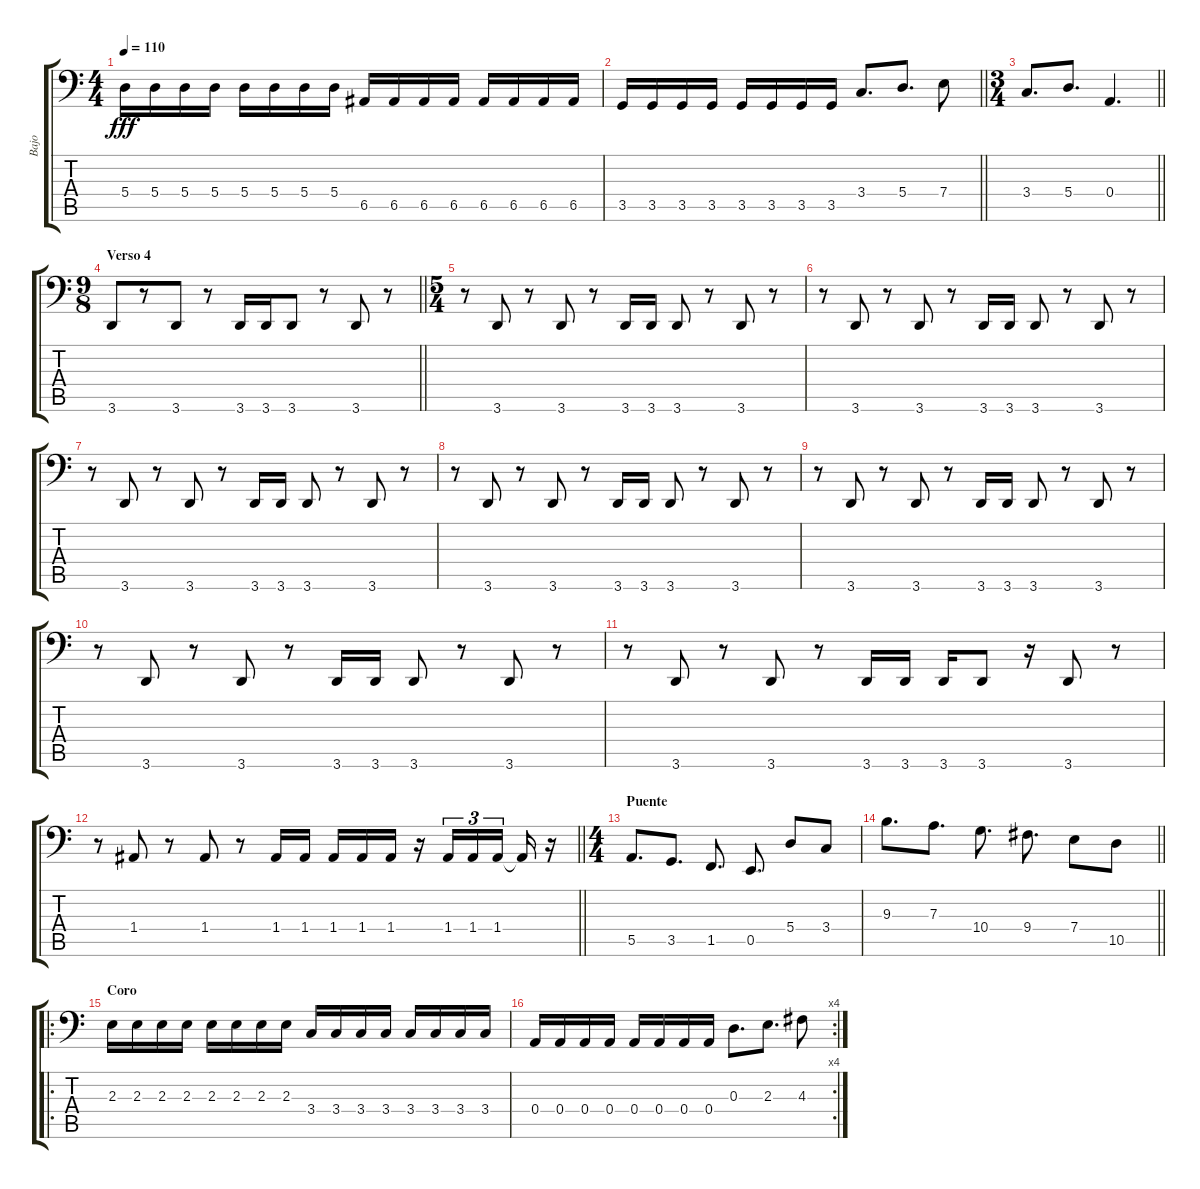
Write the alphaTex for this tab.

\track ("Bajo " "Bajo ") {instrument electricbassfinger}
\staff {score tabs}
\tuning (C3 G2 D2 A1 E1 B0) {hide}
\ts (4 4)
\tempo 110
\clef f4
\ks c
5.4.16{dy fff} 5.4.16 5.4.16 5.4.16 5.4.16 5.4.16 5.4.16 5.4.16 6.5.16 6.5.16 6.5.16 6.5.16 6.5.16 6.5.16 6.5.16 6.5.16 |
\barLineRight lightlight
3.5.16 3.5.16 3.5.16 3.5.16 3.5.16 3.5.16 3.5.16 3.5.16 3.4.8{d} 5.4.8{d} 7.4.8 |
\ts (3 4)
\barLineRight lightlight
3.4.8{d} 5.4.8{d} 0.4.4{d} |
\ts (9 8)
\section ("" "Verso 4")
\barLineRight lightlight
3.6.8 r.8 3.6.8 r.8 3.6.16 3.6.16 3.6.8 r.8 3.6.8 r.8 |
\ts (5 4)
r.8 3.6.8 r.8 3.6.8 r.8 3.6.16 3.6.16 3.6.8 r.8 3.6.8 r.8 |
r.8 3.6.8 r.8 3.6.8 r.8 3.6.16 3.6.16 3.6.8 r.8 3.6.8 r.8 |
r.8 3.6.8 r.8 3.6.8 r.8 3.6.16 3.6.16 3.6.8 r.8 3.6.8 r.8 |
r.8 3.6.8 r.8 3.6.8 r.8 3.6.16 3.6.16 3.6.8 r.8 3.6.8 r.8 |
r.8 3.6.8 r.8 3.6.8 r.8 3.6.16 3.6.16 3.6.8 r.8 3.6.8 r.8 |
r.8 3.6.8 r.8 3.6.8 r.8 3.6.16 3.6.16 3.6.8 r.8 3.6.8 r.8 |
r.8 3.6.8 r.8 3.6.8 r.8 3.6.16 3.6.16 3.6.16 3.6.8 r.16 3.6.8 r.8 |
\barLineRight lightlight
r.8 1.4.8 r.8 1.4.8 r.8 1.4.16 1.4.16 1.4.16 1.4.16 1.4.16 r.16 1.4.16{tu (3 2)} 1.4.16{tu (3 2)} 1.4.16{tu (3 2) beam splitsecondary} 1.4{t}.16 r.16 |
\ts (4 4)
\section ("" "Puente")
5.5.8{d} 3.5.8{d} 1.5.8{d} 0.5.8{d} 5.4.8 3.4.8 |
\barLineRight lightlight
9.3.8{d} 7.3.8{d} 10.4.8{d} 9.4.8{d} 7.4.8 10.5.8 |
\ro
\section ("" "Coro")
2.3.16 2.3.16 2.3.16 2.3.16 2.3.16 2.3.16 2.3.16 2.3.16 3.4.16 3.4.16 3.4.16 3.4.16 3.4.16 3.4.16 3.4.16 3.4.16 |
\rc 4
0.4.16 0.4.16 0.4.16 0.4.16 0.4.16 0.4.16 0.4.16 0.4.16 0.3.8{d} 2.3.8{d} 4.3.8
